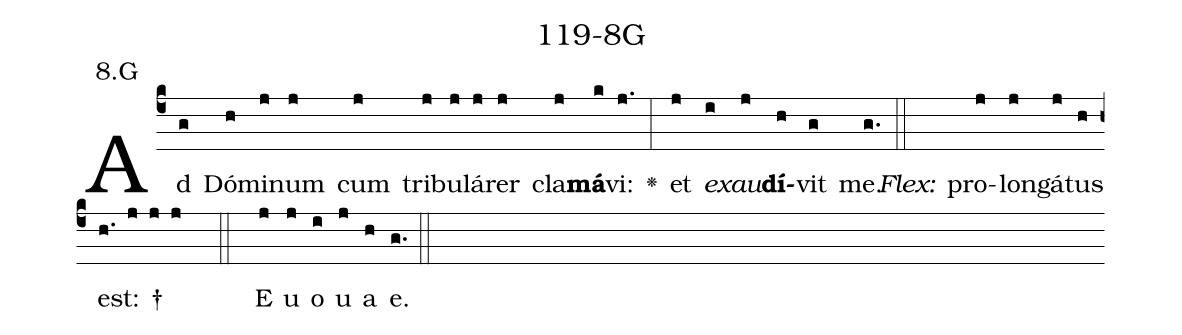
name: 119-8G;
annotation: 8.G;
%%
(c4)Ad(g) Dó(h)mi(j)num(j) cum(j) tri(j)bu(j)lá(j)rer(j) cla(j)<b>má</b>(k)vi:(j.) <v>\greheightstar</v>(:) et(j) <i>ex</i>(i)<i>au</i>(j)<b>dí</b>(h)vit(g) me.(g.) (::)
<i>Flex:</i>()  pro(j)lon(j)gá(j)tus(h) est: †(h. j j j  ::) E(j) u(j) o(i) u(j) a(h) e.(g.) (::)
